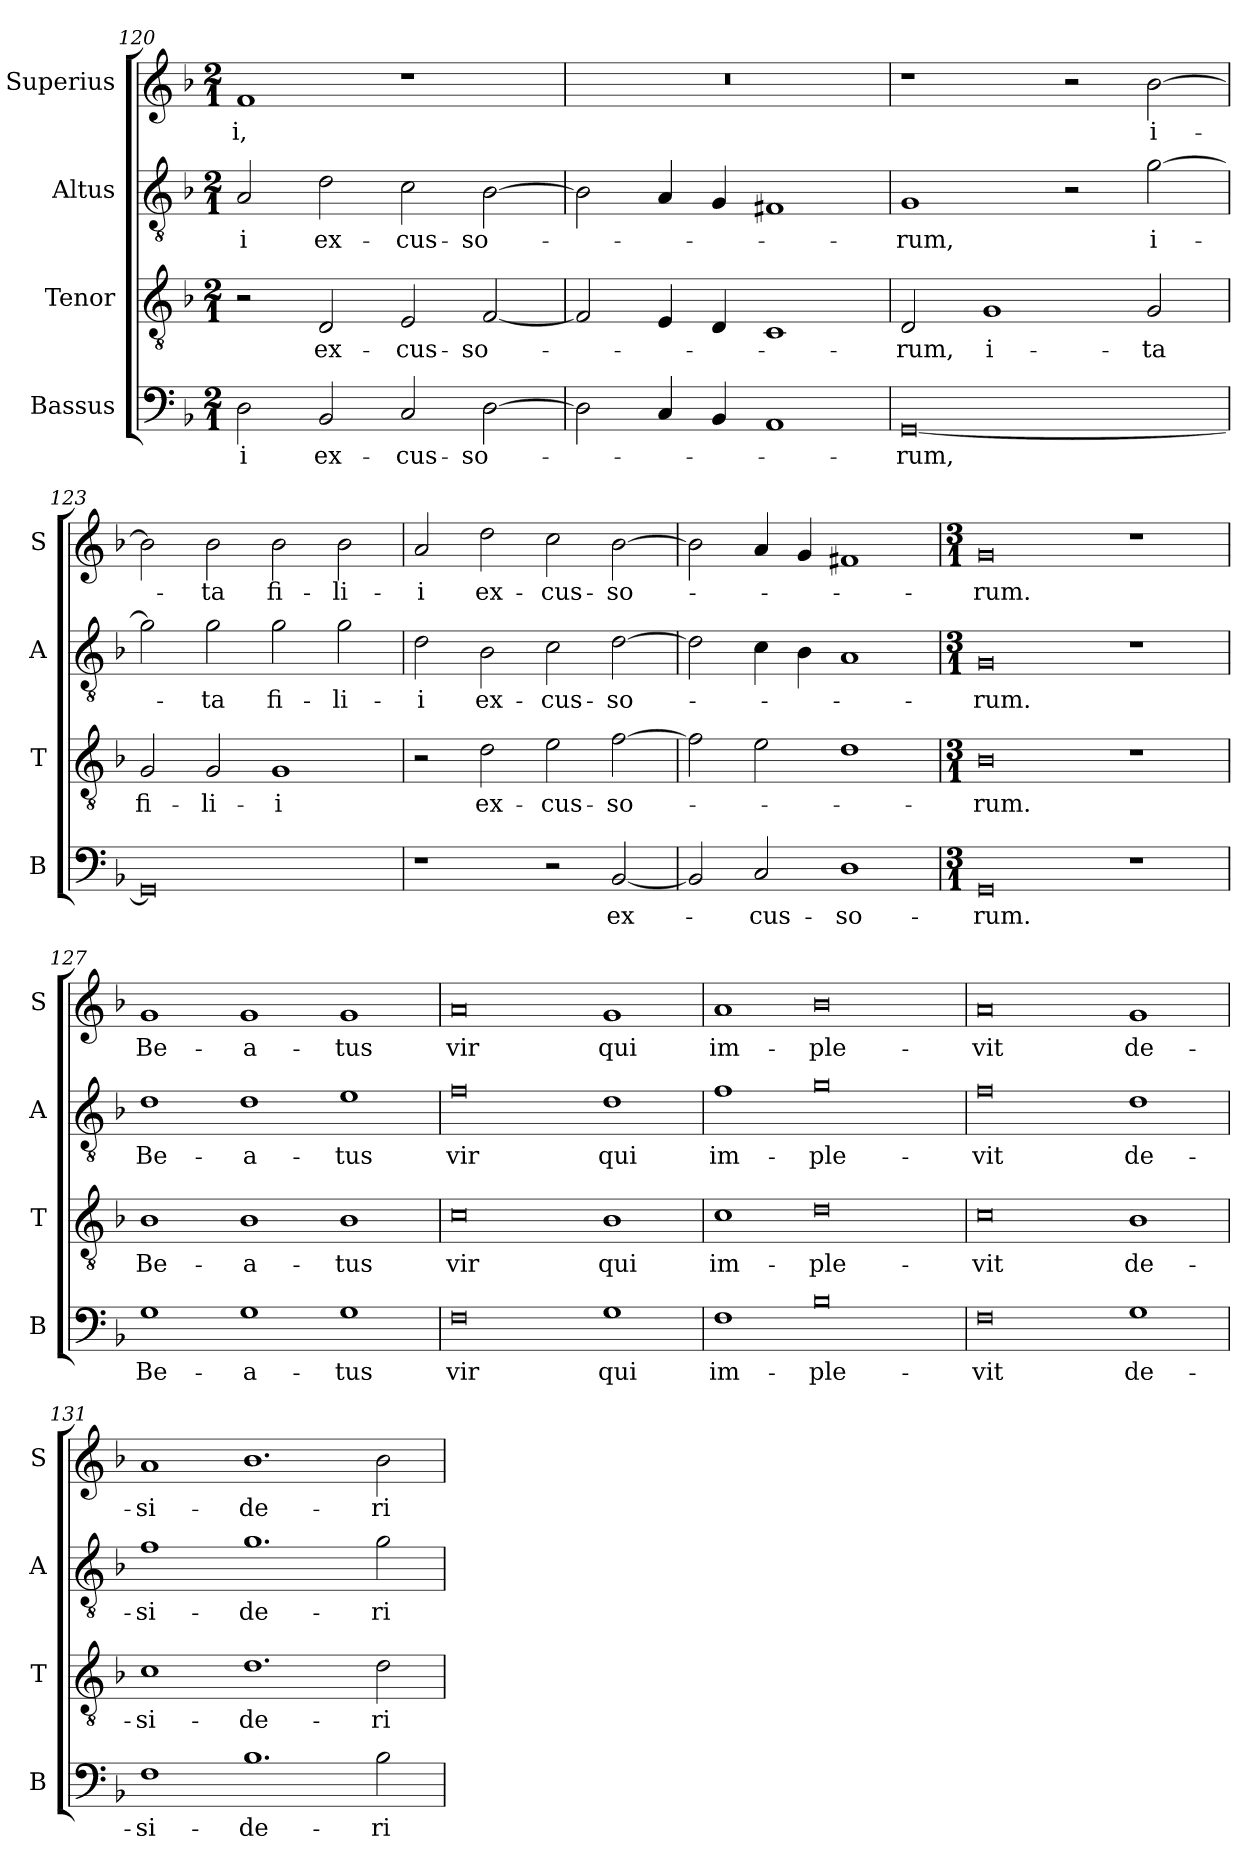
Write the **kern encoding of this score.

**kern	**text	**kern	**text	**kern	**text	**kern	**text
*part4	*part4	*part3	*part3	*part2	*part2	*part1	*part1
*staff4	*staff4	*staff3	*staff3	*staff2	*staff2	*staff1	*staff1
*I"Bassus	*	*I"Tenor	*	*I"Altus	*	*I"Superius	*
*I'B	*	*I'T	*	*I'A	*	*I'S	*
*clefF4	*	*clefGv2	*	*clefGv2	*	*clefG2	*
*k[b-]	*	*k[b-]	*	*k[b-]	*	*k[b-]	*
*F:	*	*F:	*	*F:	*	*F:	*
*M2/1	*	*M2/1	*	*M2/1	*	*M2/1	*
=120	=120	=120	=120	=120	=120	=120	=120
2D	-i	2r	.	2A	-i	1f	-i,
2BB-	ex-	2D	ex-	2d	ex-	.	.
2C	-cus-	2E	-cus-	2c	-cus-	1r	.
[2D	-so-	[2F	-so-	[2B-	-so-	.	.
=121	=121	=121	=121	=121	=121	=121	=121
2D]	.	2F]	.	2B-]	.	0r	.
4C	.	4E	.	4A	.	.	.
4BB-	.	4D	.	4G	.	.	.
1AA	.	1C	.	1F#X	.	.	.
=122	=122	=122	=122	=122	=122	=122	=122
[0GG	-rum,	2D	-rum,	1G	-rum,	1r	.
.	.	1G	i-	.	.	.	.
.	.	.	.	2r	.	2r	.
.	.	2G	-ta	[2g	i-	[2b-	i-
=123	=123	=123	=123	=123	=123	=123	=123
0GG]	.	2G	fi-	2g]	.	2b-]	.
.	.	2G	-li-	2g	-ta	2b-	-ta
.	.	1G	-i	2g	fi-	2b-	fi-
.	.	.	.	2g	-li-	2b-	-li-
=124	=124	=124	=124	=124	=124	=124	=124
1r	.	2r	.	2d	-i	2a	-i
.	.	2d	ex-	2B-	ex-	2dd	ex-
2r	.	2e	-cus-	2c	-cus-	2cc	-cus-
[2BB-	ex-	[2f	-so-	[2d	-so-	[2b-	-so-
=125	=125	=125	=125	=125	=125	=125	=125
2BB-]	.	2f]	.	2d]	.	2b-]	.
2C	-cus-	2e	.	4c	.	4a	.
.	.	.	.	4B-	.	4g	.
1D	-so-	1d	.	1A	.	1f#X	.
=126	=126	=126	=126	=126	=126	=126	=126
*M3/1	*	*M3/1	*	*M3/1	*	*M3/1	*
0GG	-rum.	0B-	-rum.	0G	-rum.	0g	-rum.
1r	.	1r	.	1r	.	1r	.
=127	=127	=127	=127	=127	=127	=127	=127
1G	Be-	1B-	Be-	1d	Be-	1g	Be-
1G	-a-	1B-	-a-	1d	-a-	1g	-a-
1G	-tus	1B-	-tus	1e	-tus	1g	-tus
=128	=128	=128	=128	=128	=128	=128	=128
0F	vir	0c	vir	0f	vir	0a	vir
1G	qui	1B-	qui	1d	qui	1g	qui
=129	=129	=129	=129	=129	=129	=129	=129
1F	im-	1c	im-	1f	im-	1a	im-
0B-	-ple-	0d	-ple-	0g	-ple-	0b-	-ple-
=130	=130	=130	=130	=130	=130	=130	=130
0F	-vit	0c	-vit	0f	-vit	0a	-vit
1G	de-	1B-	de-	1d	de-	1g	de-
=131	=131	=131	=131	=131	=131	=131	=131
1F	-si-	1c	-si-	1f	-si-	1a	-si-
1.B-	-de-	1.d	-de-	1.g	-de-	1.b-	-de-
2B-	-ri-	2d	-ri-	2g	-ri-	2b-	-ri-
=	=	=	=	=	=	=	=
*-	*-	*-	*-	*-	*-	*-	*-
